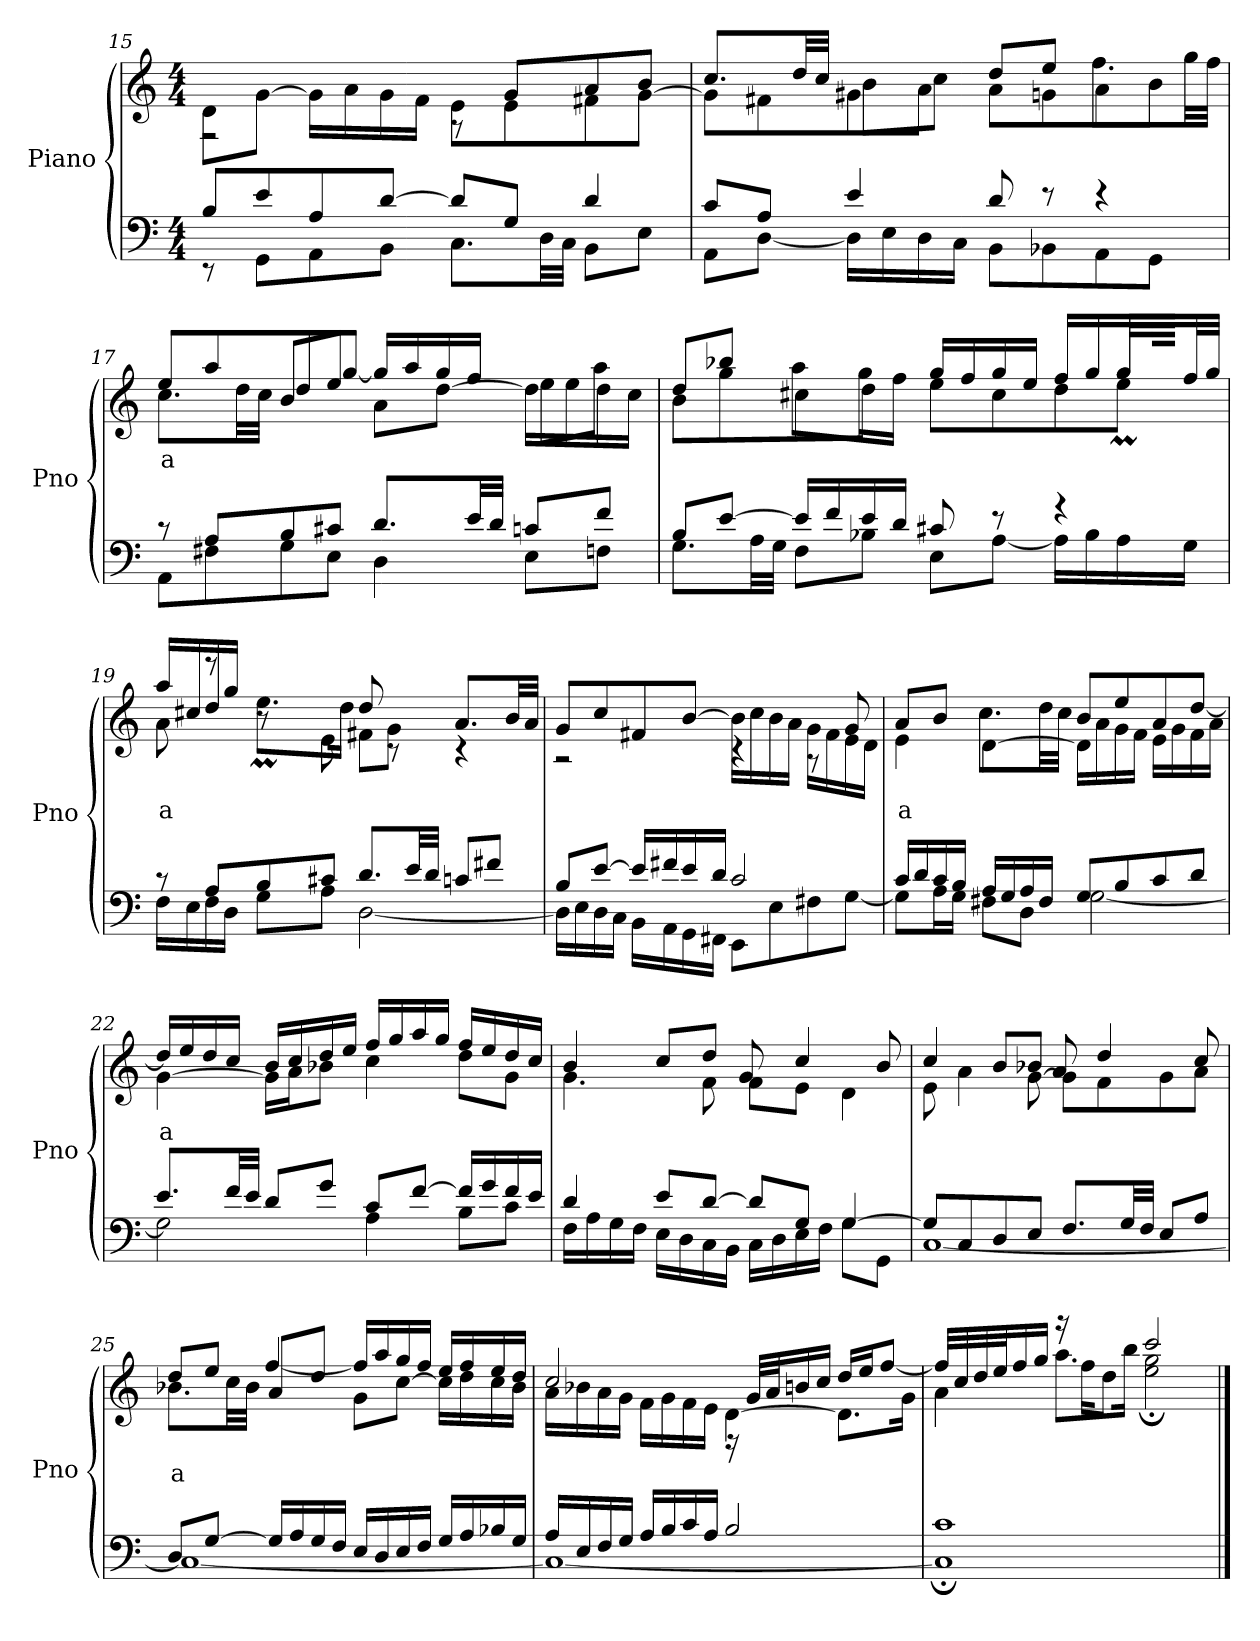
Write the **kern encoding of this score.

**kern	**kern	**text
*part1	*part1	*part1
*staff2	*staff1	*staff1
*I"Piano	*	*
*I'Pno	*	*
*clefF4	*clefG2	*
*k[]	*k[]	*
*M4/4	*M4/4	*
=15	=15	=15
*^	*^	*
8B/L	8r	8d\L	2r	.
8e/	8GG\L	[8g\J	.	.
8A/	8AA\	16g\LL]	.	.
.	.	16a\	.	.
[8d/J	8BB\J	16g\	.	.
.	.	16f\JJ	.	.
8d/L]	8.C\L	8e\L	8r	.
8G/J	.	8e\	8g/L	.
.	32D\LL	.	.	.
.	32C\JJJ	.	.	.
4d/	8BB\L	8f#X\	8a/	.
.	8E\J	[8g\J	8b/J	.
!!LO:PB:g=z	!!
=16	=16	=16	=16	=16
8c/L	8AA\L	8g\L]	8.cc/L	.
8A/J	[8D\J	8f#X\	.	.
.	.	.	32dd/LL	.
.	.	.	32cc/JJJ	.
4e/	16D\LL]	8g#X\	8b\L	.
.	16E\	.	.	.
.	16D\	8a\J	8cc\J	.
.	16C\JJ	.	.	.
8d/	8BB\L	8a\L	8dd/L	.
8r	8BB-X\	8gn\	8ee/J	.
4r	8AA\	8a\	8.ff\L	.
.	8GG\J	8b\J	.	.
.	.	.	32gg\LL	.
.	.	.	32ff\JJJ	.
=17	=17	=17	=17	=17
!	!	!	!	!LO:LY:b
8r	8AA\L	8.cc\L	8ee/L	a
8A/L	8F#X\	.	8aa/	.
.	.	32dd\LL	.	.
.	.	32cc\JJJ	.	.
8B/	8G\	8b/L	8dd/	.
8c#X/J	8E\J	8ee/J	[8gg/J	.
8.d/L	4D\	8a\L	16gg/LL]	.
.	.	.	16aa/	.
.	.	[8dd\J	16gg/	.
32e/LL	.	.	16ff/JJ	.
32d/JJJ	.	.	.	.
8cn/L	8E\L	16dd\LL]	8ee\L	.
.	.	16ee\	.	.
8f/J	8Fn\J	16dd\	8aa\J	.
.	.	16cc\JJ	.	.
!!LO:LB:g=z
=18	=18	=18	=18	=18
*	*	*	*^	*
8B/L	8.G\L	8b\L	8dd/L	2ryy	.
[8e/J	.	8gg\	8bb-X/J	.	.
.	32A\LL	.	.	.	.
.	32G\JJJ	.	.	.	.
16e/LL]	8F\L	8cc#X\	8aa\L	.	.
16f/	.	.	.	.	.
16e/	8B-X\J	8dd\J	16gg\L	.	.
16d/JJ	.	.	16ff\JJ	.	.
8c#X/	8E\L	8ee\L	16gg/LL	4.ryy	.
.	.	.	16ff/	.	.
8r	[8A\J	8cc#\	16gg/	.	.
.	.	.	16ee/JJ	.	.
4r	16A\LL]	8dd\	16ff/LL	.	.
.	16B-\	.	16gg/	.	.
.	16A\	8ee\J	16ggM/	32gg/LLL	.
.	.	.	.	64aa/Lyy	.
.	.	.	.	64gg/JJJJyy	.
.	16G\JJ	.	32ff/L	16ryy	.
.	.	.	32gg/JJJ	.	.
=19	=19	=19	=19	=19	=19
!	!	!	!	!	!LO:LY:b
8r	16F\LL	8a\	16aa/LL	4ryy	a
.	16E\	.	16cc#X/	.	.
8A/L	16F\	8r	16dd/	.	.
.	16D\JJ	.	16gg/JJ	.	.
8B/	8G\L	8r	8.eem\L	32ee/LLLyy	.
.	.	.	.	32ff/JJyy	.
.	.	.	.	8.ee/Jyy	.
8c#X/J	8A\J	8e\	.	.	.
.	.	.	16dd\Jk	.	.
8.d/L	[2D\	8f#X\L	8dd/	2ryy	.
.	.	8g\J	8r	.	.
32e/LL	.	.	.	.	.
32d/JJJ	.	.	.	.	.
8cn/L	.	8.a/L	4r	.	.
8f#X/J	.	.	.	.	.
.	.	32b/LL	.	.	.
.	.	32a/JJJ	.	.	.
*	*	*	*v	*v	*
!!LO:LB:g=z
=20	=20	=20	=20	=20
8B/L	16D\LL]	8g/L	2r	.
.	16E\	.	.	.
[8e/J	16D\	8cc/	.	.
.	16C\JJ	.	.	.
16e/LL]	16BB\LL	8f#X/	.	.
16f#X/	16AA\	.	.	.
16e/	16GG\	[8b/J	.	.
16d/JJ	16FF#X\JJ	.	.	.
2c/	8EE\L	16b\LL]	4r	.
.	.	16cc\	.	.
.	8E\	16b\	.	.
.	.	16a\JJ	.	.
.	8F#X\	16g\LL	8r	.
.	.	16f#\	.	.
.	[8G\J	16e\	8g/	.
.	.	16d\JJ	.	.
=21	=21	=21	=21	=21
!	!	!	!	!LO:LY:b
16c/LL	8G\L]	4e\	8a/L	a
16d/	.	.	.	.
16c/	16A\L	.	8b/J	.
16B/JJ	16G\JJ	.	.	.
16A/LL	8F#X\L	[4d\	8.cc\L	.
16G/	.	.	.	.
16A/	8D\J	.	.	.
16F#/JJ	.	.	32dd\LL	.
.	.	.	32cc\JJJ	.
8G/L	[2G\	16d\LL]	8b/L	.
.	.	16a\	.	.
8B/	.	16g\	8ee/	.
.	.	16f\JJ	.	.
8c/	.	16e\LL	8a/	.
.	.	16g\	.	.
8d/J	.	16f\	[8dd/J	.
.	.	16a\JJ	.	.
!!LO:LB:g=z	!!
=22	=22	=22	=22	=22
!	!	!	!	!LO:LY:b
8.e/L	2G\]	[4g\	16dd/LL]	a
.	.	.	16ee/	.
.	.	.	16dd/	.
32f/LL	.	.	16cc/JJ	.
32e/JJJ	.	.	.	.
8d/L	.	16g\LL]	16b/LL	.
.	.	16a\J	16cc/	.
8g/J	.	8b-X\J	16dd/	.
.	.	.	16ee/JJ	.
8c/L	4A\	4cc\	16ff/LL	.
.	.	.	16gg/	.
[8f/J	.	.	16aa/	.
.	.	.	16gg/JJ	.
16f/LL]	8B\L	8dd\L	16ff/LL	.
16g/	.	.	16ee/	.
16f/	8c\J	8g\J	16dd/	.
16e/JJ	.	.	16cc/JJ	.
=23	=23	=23	=23	=23
4d/	16F\LL	4.g\	4b/	.
.	16A\	.	.	.
.	16G\	.	.	.
.	16F\JJ	.	.	.
8e/L	16E\LL	.	8cc/L	.
.	16D\	.	.	.
[8d/J	16C\	8f\	8dd/J	.
.	16BB\JJ	.	.	.
8d/L]	16C\LL	8f\L	8g/	.
.	16D\	.	.	.
8G/J	16E\	8e\J	4cc/	.
.	16F\JJ	.	.	.
[4G/	8G\L	4d\	.	.
.	8GG\J	.	8b/	.
=24	=24	=24	=24	=24
8G/L]	[1C	8e\	4cc/	.
8C/	.	4a\	.	.
8D/	.	.	8b/L	.
8E/J	.	[8g\	8b-X/J	.
8.F/L	.	8g\L]	8a/	.
.	.	8f\	4dd/	.
32G/LL	.	.	.	.
32F/JJJ	.	.	.	.
8E/L	.	8g\	.	.
8A/J	.	8a\J	8cc/	.
!!LO:LB:g=z	!!
=25	=25	=25	=25	=25
!	!	!	!	!LO:LY:b
8D/L	1C_	8.b-X\L	8dd/L	a
[8G/J	.	.	8ee/J	.
.	.	32cc\LL	.	.
.	.	32b-\JJJ	.	.
16G/LL]	.	8a/L	[4ff/	.
16A/	.	.	.	.
16G/	.	8dd/J	.	.
16F/JJ	.	.	.	.
16E/LL	.	8g\L	16ff/LL]	.
16D/	.	.	16aa/	.
16E/	.	[8cc\J	16gg/	.
16F/JJ	.	.	16ff/JJ	.
16G/LL	.	16cc\LL]	16ee/LL	.
16A/	.	16dd\	16ff/	.
16B-X/	.	16cc\	16ee/	.
16G/JJ	.	16b-\JJ	16dd/JJ	.
=26	=26	=26	=26	=26
16A/LL	1C_	16a\LL	2cc/	.
16E/	.	16b-X\	.	.
16F/	.	16a\	.	.
16G/JJ	.	16g\JJ	.	.
16A/LL	.	16f\LL	.	.
16B/	.	16g\	.	.
16c/	.	16f\	.	.
16A/JJ	.	16e\JJ	.	.
2B/	.	[4d\	16r	.
.	.	.	32g/LLL	.
.	.	.	32a/J	.
.	.	.	16bn/	.
.	.	.	16cc/JJ	.
.	.	8.d\L]	16dd/LL	.
.	.	.	16ee/J	.
.	.	.	[8ff/J	.
.	.	16g\Jk	.	.
=27	=27	=27	=27	=27
1c	1C;]	4a\	32ff/LLL]	.
.	.	.	32cc/	.
.	.	.	32dd/	.
.	.	.	32ee/J	.
.	.	.	16ff/	.
.	.	.	16gg/JJ	.
.	.	16r	8.aa\L	.
.	.	16ff\KL	.	.
.	.	8dd\J	.	.
.	.	.	16bb\Jk	.
.	.	2ee\ 2gg\	2ccc;/	.
*v	*v	*	*	*
*	*v	*v	*
==	==	==
*-	*-	*-
